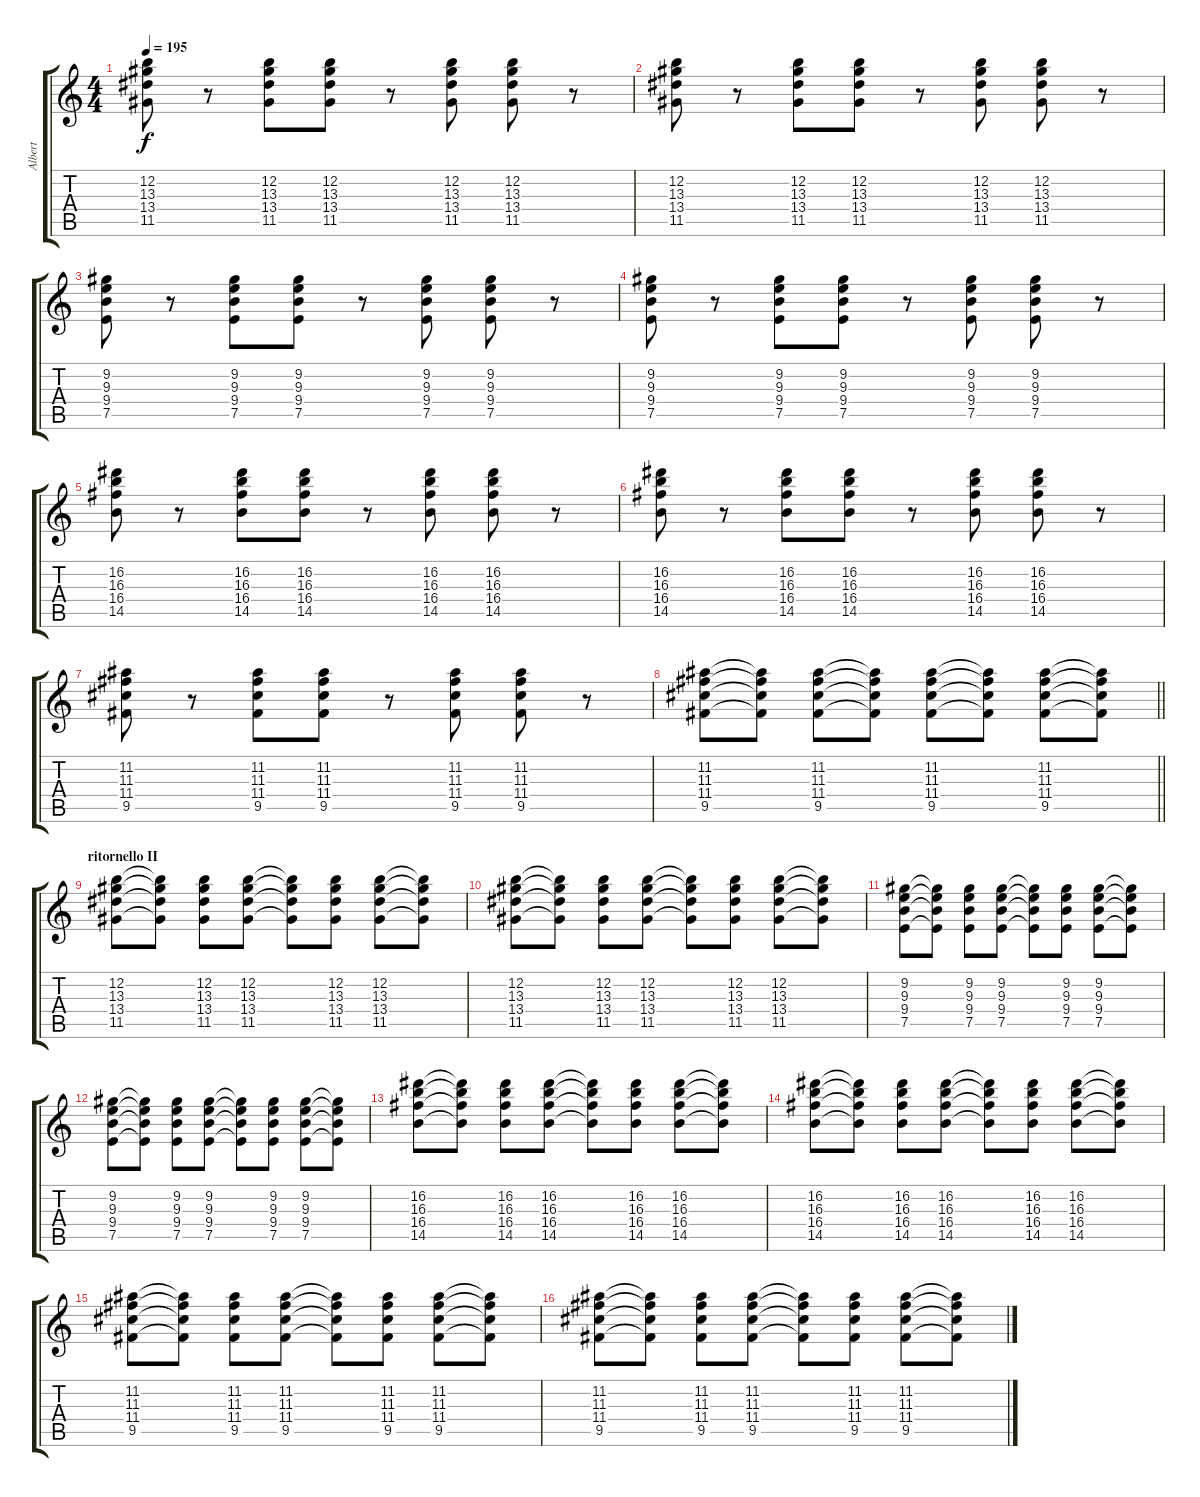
\track ("Albert " "Albert ") {instrument electricguitarjazz}
\staff {score tabs}
\tuning (E4 B3 G3 D3 A2 E2) {hide}
\ts (4 4)
\tempo 195
\clef g2
\ks c
(12.2 13.3 13.4 11.5).8{dy f} r.8 (12.2 13.3 13.4 11.5).8 (12.2 13.3 13.4 11.5).8 r.8 (12.2 13.3 13.4 11.5).8 (12.2 13.3 13.4 11.5).8 r.8 |
(12.2 13.3 13.4 11.5).8 r.8 (12.2 13.3 13.4 11.5).8 (12.2 13.3 13.4 11.5).8 r.8 (12.2 13.3 13.4 11.5).8 (12.2 13.3 13.4 11.5).8 r.8 |
(9.2 9.3 9.4 7.5).8 r.8 (9.2 9.3 9.4 7.5).8 (9.2 9.3 9.4 7.5).8 r.8 (9.2 9.3 9.4 7.5).8 (9.2 9.3 9.4 7.5).8 r.8 |
(9.2 9.3 9.4 7.5).8 r.8 (9.2 9.3 9.4 7.5).8 (9.2 9.3 9.4 7.5).8 r.8 (9.2 9.3 9.4 7.5).8 (9.2 9.3 9.4 7.5).8 r.8 |
(16.2 16.3 16.4 14.5).8 r.8 (16.2 16.3 16.4 14.5).8 (16.2 16.3 16.4 14.5).8 r.8 (16.2 16.3 16.4 14.5).8 (16.2 16.3 16.4 14.5).8 r.8 |
(16.2 16.3 16.4 14.5).8 r.8 (16.2 16.3 16.4 14.5).8 (16.2 16.3 16.4 14.5).8 r.8 (16.2 16.3 16.4 14.5).8 (16.2 16.3 16.4 14.5).8 r.8 |
(11.2 11.3 11.4 9.5).8 r.8 (11.2 11.3 11.4 9.5).8 (11.2 11.3 11.4 9.5).8 r.8 (11.2 11.3 11.4 9.5).8 (11.2 11.3 11.4 9.5).8 r.8 |
\barLineRight lightlight
(11.2 11.3 11.4 9.5).8 (11.2{t} 11.3{t} 11.4{t} 9.5{t}).8 (11.2 11.3 11.4 9.5).8 (11.2{t} 11.3{t} 11.4{t} 9.5{t}).8 (11.2 11.3 11.4 9.5).8 (11.2{t} 11.3{t} 11.4{t} 9.5{t}).8 (11.2 11.3 11.4 9.5).8 (11.2{t} 11.3{t} 11.4{t} 9.5{t}).8 |
\section ("" "ritornello II")
(12.2 13.3 13.4 11.5).8 (12.2{t} 13.3{t} 13.4{t} 11.5{t}).8 (12.2 13.3 13.4 11.5).8 (12.2 13.3 13.4 11.5).8 (12.2{t} 13.3{t} 13.4{t} 11.5{t}).8 (12.2 13.3 13.4 11.5).8 (12.2 13.3 13.4 11.5).8 (12.2{t} 13.3{t} 13.4{t} 11.5{t}).8 |
(12.2 13.3 13.4 11.5).8 (12.2{t} 13.3{t} 13.4{t} 11.5{t}).8 (12.2 13.3 13.4 11.5).8 (12.2 13.3 13.4 11.5).8 (12.2{t} 13.3{t} 13.4{t} 11.5{t}).8 (12.2 13.3 13.4 11.5).8 (12.2 13.3 13.4 11.5).8 (12.2{t} 13.3{t} 13.4{t} 11.5{t}).8 |
(9.2 9.3 9.4 7.5).8 (9.2{t} 9.3{t} 9.4{t} 7.5{t}).8 (9.2 9.3 9.4 7.5).8 (9.2 9.3 9.4 7.5).8 (9.2{t} 9.3{t} 9.4{t} 7.5{t}).8 (9.2 9.3 9.4 7.5).8 (9.2 9.3 9.4 7.5).8 (9.2{t} 9.3{t} 9.4{t} 7.5{t}).8 |
(9.2 9.3 9.4 7.5).8 (9.2{t} 9.3{t} 9.4{t} 7.5{t}).8 (9.2 9.3 9.4 7.5).8 (9.2 9.3 9.4 7.5).8 (9.2{t} 9.3{t} 9.4{t} 7.5{t}).8 (9.2 9.3 9.4 7.5).8 (9.2 9.3 9.4 7.5).8 (9.2{t} 9.3{t} 9.4{t} 7.5{t}).8 |
(16.2 16.3 16.4 14.5).8 (16.2{t} 16.3{t} 16.4{t} 14.5{t}).8 (16.2 16.3 16.4 14.5).8 (16.2 16.3 16.4 14.5).8 (16.2{t} 16.3{t} 16.4{t} 14.5{t}).8 (16.2 16.3 16.4 14.5).8 (16.2 16.3 16.4 14.5).8 (16.2{t} 16.3{t} 16.4{t} 14.5{t}).8 |
(16.2 16.3 16.4 14.5).8 (16.2{t} 16.3{t} 16.4{t} 14.5{t}).8 (16.2 16.3 16.4 14.5).8 (16.2 16.3 16.4 14.5).8 (16.2{t} 16.3{t} 16.4{t} 14.5{t}).8 (16.2 16.3 16.4 14.5).8 (16.2 16.3 16.4 14.5).8 (16.2{t} 16.3{t} 16.4{t} 14.5{t}).8 |
(11.2 11.3 11.4 9.5).8 (11.2{t} 11.3{t} 11.4{t} 9.5{t}).8 (11.2 11.3 11.4 9.5).8 (11.2 11.3 11.4 9.5).8 (11.2{t} 11.3{t} 11.4{t} 9.5{t}).8 (11.2 11.3 11.4 9.5).8 (11.2 11.3 11.4 9.5).8 (11.2{t} 11.3{t} 11.4{t} 9.5{t}).8 |
(11.2 11.3 11.4 9.5).8 (11.2{t} 11.3{t} 11.4{t} 9.5{t}).8 (11.2 11.3 11.4 9.5).8 (11.2 11.3 11.4 9.5).8 (11.2{t} 11.3{t} 11.4{t} 9.5{t}).8 (11.2 11.3 11.4 9.5).8 (11.2 11.3 11.4 9.5).8 (11.2{t} 11.3{t} 11.4{t} 9.5{t}).8
